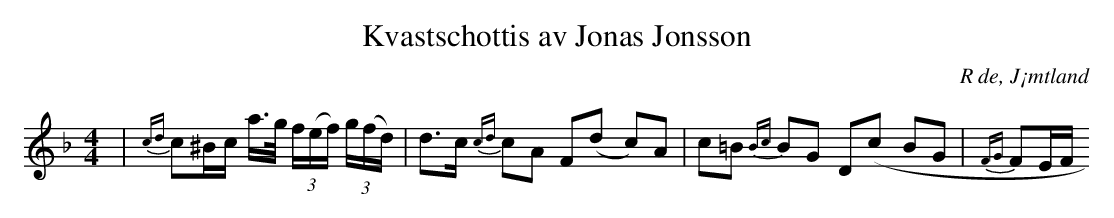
X:1
T:Kvastschottis av Jonas Jonsson
O:R de, J¡mtland
M:4/4
L:1/16
K:F
| {cd}c2^Bc a>g (3f(ef) (3g(fd) | d2>c2 {cd}c2A2 F2(d2- c2)A2 | c2=B2 {Bc}B2G2 D2(c2- B2G2 | {FG}F2EF
